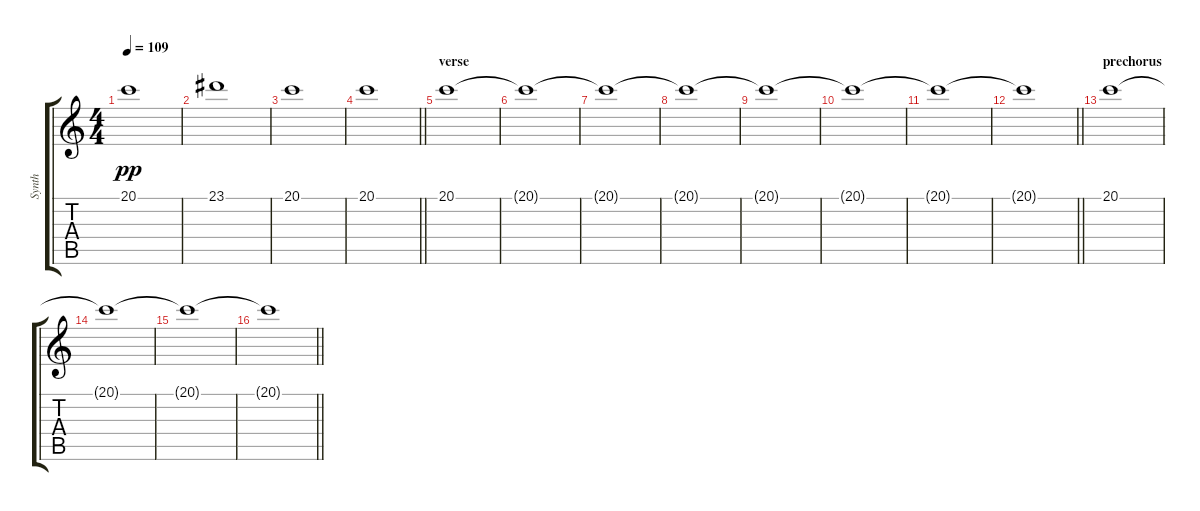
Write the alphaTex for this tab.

\track ("Synth" "Synth") {instrument pad8sweep}
\staff {score tabs}
\tuning (E4 B3 G3 D3 A2 E2) {hide}
\ts (4 4)
\tempo 109
\clef g2
\ks c
20.1.1{dy pp} |
23.1.1 |
20.1.1 |
\barLineRight lightlight
20.1.1 |
\section ("" "verse")
20.1.1 |
20.1{t}.1 |
20.1{t}.1 |
20.1{t}.1 |
20.1{t}.1 |
20.1{t}.1 |
20.1{t}.1 |
\barLineRight lightlight
20.1{t}.1 |
\section ("" "prechorus")
20.1.1 |
20.1{t}.1 |
20.1{t}.1 |
\barLineRight lightlight
20.1{t}.1
